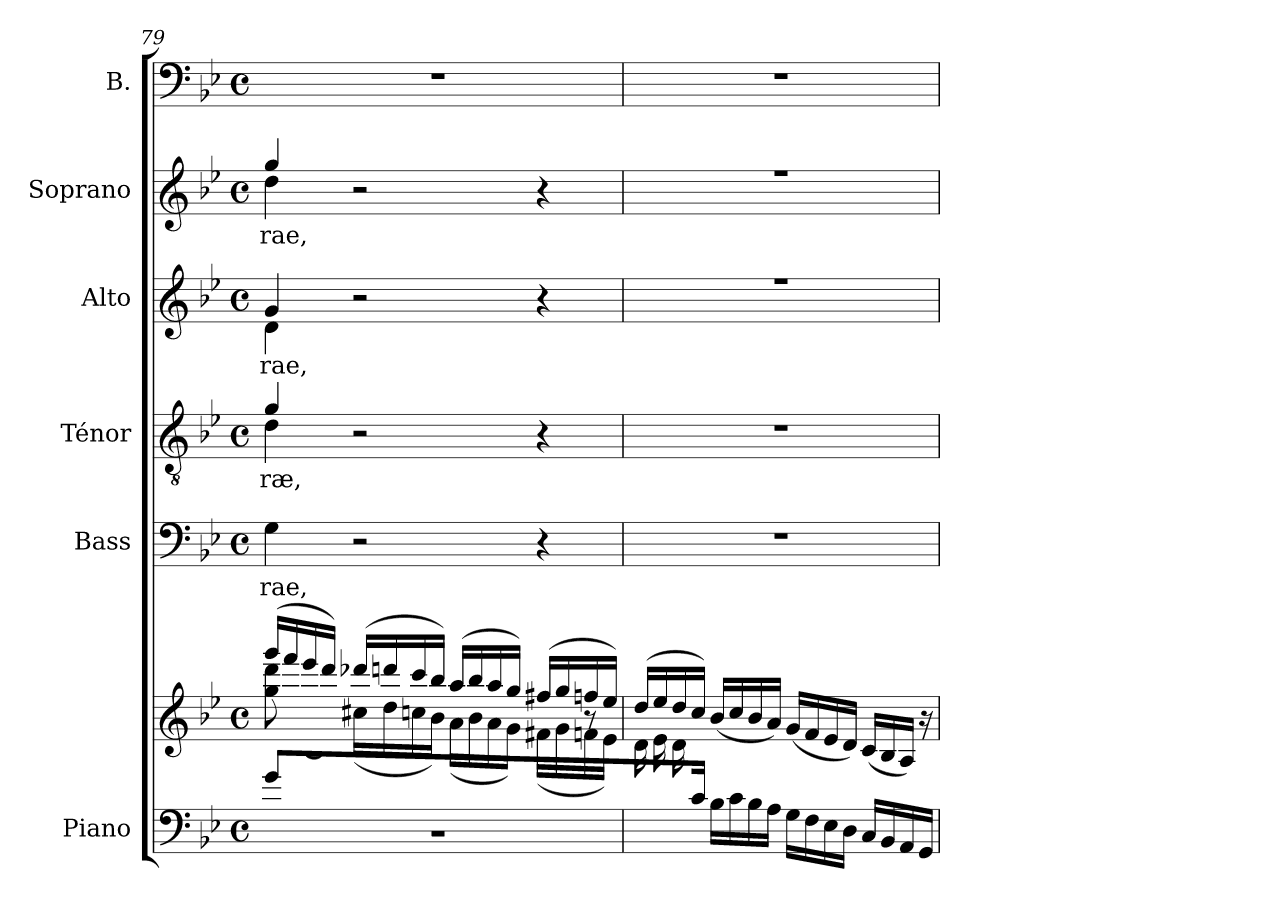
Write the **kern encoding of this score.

**kern	**kern	**kern	**text	**kern	**text	**kern	**text	**kern	**text	**kern
*part6	*part6	*part5	*part5	*part4	*part4	*part3	*part3	*part2	*part2	*part1
*staff7	*staff6	*staff5	*staff5	*staff4	*staff4	*staff3	*staff3	*staff2	*staff2	*staff1
*I"Piano	*	*I"Bass	*	*I"Ténor	*	*I"Alto	*	*I"Soprano	*	*I"B.
*I'Pno.	*	*I'B.	*	*I'T.	*	*I'A.	*	*I'S.	*	*I'B.
*clefF4	*clefG2	*clefF4	*	*clefGv2	*	*clefG2	*	*clefG2	*	*clefF4
*k[b-e-]	*k[b-e-]	*k[b-e-]	*	*k[b-e-]	*	*k[b-e-]	*	*k[b-e-]	*	*k[b-e-]
*M4/4	*M4/4	*M4/4	*	*M4/4	*	*M4/4	*	*M4/4	*	*M4/4
*met(c)	*met(c)	*met(c)	*	*met(c)	*	*met(c)	*	*met(c)	*	*met(c)
=79	=79	=79	=79	=79	=79	=79	=79	=79	=79	=79
*^	*^	*	*	*^	*	*^	*	*^	*	*
*	*	*	*^	*	*	*	*	*	*	*	*	*	*	*	*
8g/L	1r	(16ggg/LL	8ryy	8gg\ 8ddd\	4G\	-rae,	4g/	4d\	-ræ,	4g/	4d\	-rae,	4gg/	4dd\	-rae,	1r
.	.	16fff/	.	.	.	.	.	.	.	.	.	.	.	.	.	.
2..ryy	.	16eee-/	(16ee-\L	2ryy	.	.	.	.	.	.	.	.	.	.	.	.
.	.	16ddd/JJ)	16dd\JJ)	.	.	.	.	.	.	.	.	.	.	.	.	.
.	.	(16ddd-X/LL	(16cc#X\LL	.	2r	.	2r	2ryy	.	2r	2ryy	.	2r	2ryy	.	.
.	.	16dddn/	16dd\	.	.	.	.	.	.	.	.	.	.	.	.	.
.	.	16ccc/	16ccn\	.	.	.	.	.	.	.	.	.	.	.	.	.
.	.	16bb-/JJ)	16b-\JJ)	.	.	.	.	.	.	.	.	.	.	.	.	.
.	.	(16aa/LL	(16a\LL	.	.	.	.	.	.	.	.	.	.	.	.	.
.	.	16bb-/	16b-\	.	.	.	.	.	.	.	.	.	.	.	.	.
.	.	16aa/	16a\	4ryy	.	.	.	.	.	.	.	.	.	.	.	.
.	.	16gg/JJ)	16g\JJ)	.	.	.	.	.	.	.	.	.	.	.	.	.
.	.	(16ff#X/LL	(16f#X\LL	.	4r	.	4r	4ryy	.	4r	4ryy	.	4r	4ryy	.	.
.	.	16gg/	16g\	.	.	.	.	.	.	.	.	.	.	.	.	.
.	.	16ffn/	16fn\	8r	.	.	.	.	.	.	.	.	.	.	.	.
.	.	16ee-/JJ)	16e-\JJ)	.	.	.	.	.	.	.	.	.	.	.	.	.
*v	*v	*	*	*	*	*	*v	*v	*	*	*	*	*	*	*	*
*	*	*v	*v	*	*	*	*	*	*	*	*	*	*	*
!!LO:LB:g=z
=80	=80	=80	=80	=80	=80	=80	=80	=80	=80	=80	=80	=80	=80
8.ryy	(>16dd/LL	(16d\LL	1r	.	1r	.	1r	1b-yy	.	1r	1b-yy	.	1r
.	16ee-/	16e-\	.	.	.	.	.	.	.	.	.	.	.
.	16dd/	16d\	.	.	.	.	.	.	.	.	.	.	.
16c/JJ)	16cc/JJ)	2ryy	.	.	.	.	.	.	.	.	.	.	.
16B-\LL	(16b-/LL	.	.	.	.	.	.	.	.	.	.	.	.
16c\	16cc/	.	.	.	.	.	.	.	.	.	.	.	.
16B-\	16b-/	.	.	.	.	.	.	.	.	.	.	.	.
16A\JJ	16a/JJ)	.	.	.	.	.	.	.	.	.	.	.	.
16G\LL	(16g/LL	.	.	.	.	.	.	.	.	.	.	.	.
16F\	16f/	.	.	.	.	.	.	.	.	.	.	.	.
16E-\	16e-/	.	.	.	.	.	.	.	.	.	.	.	.
16D\JJ	16d/JJ)	4ryy	.	.	.	.	.	.	.	.	.	.	.
16C/LL	(16c/LL	.	.	.	.	.	.	.	.	.	.	.	.
16BB-/	16B-/	.	.	.	.	.	.	.	.	.	.	.	.
16AA/	16A/JJ)	.	.	.	.	.	.	.	.	.	.	.	.
16GG/JJ	16r	16ryy	.	.	.	.	.	.	.	.	.	.	.
*	*	*	*	*	*	*	*v	*v	*	*	*	*	*
*	*v	*v	*	*	*	*	*	*	*v	*v	*	*
=	=	=	=	=	=	=	=	=	=	=
*-	*-	*-	*-	*-	*-	*-	*-	*-	*-	*-
